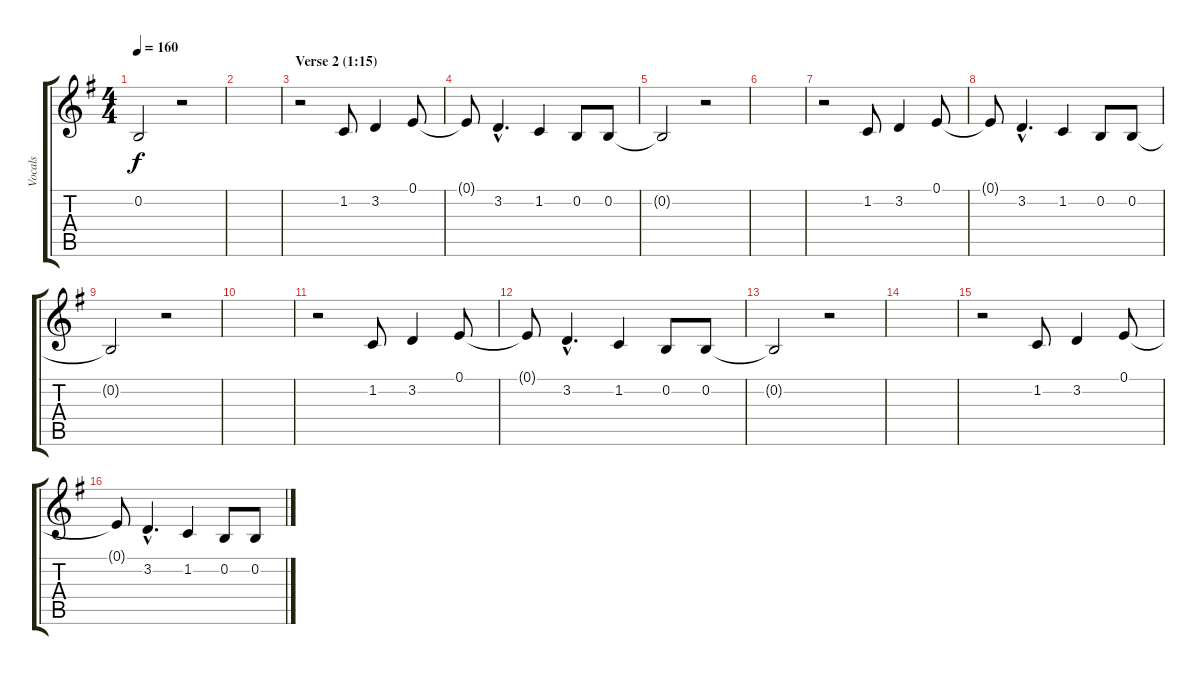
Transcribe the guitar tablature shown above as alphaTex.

\track ("Vocals" "Vocals") {instrument lead6voice}
\staff {score tabs}
\tuning (E4 B3 G3 D3 A2 E2) {hide}
\ts (4 4)
\tempo 160
\clef g2
\ks g
0.2{t}.2{dy f} r.2 |
|
\section ("" "Verse 2 (1:15)")
r.2 1.2.8 3.2.4 0.1.8 |
0.1{t}.8 3.2{hac}.4{d} 1.2.4 0.2.8 0.2.8 |
0.2{t}.2 r.2 |
|
r.2 1.2.8 3.2.4 0.1.8 |
0.1{t}.8 3.2{hac}.4{d} 1.2.4 0.2.8 0.2.8 |
0.2{t}.2 r.2 |
|
r.2 1.2.8 3.2.4 0.1.8 |
0.1{t}.8 3.2{hac}.4{d} 1.2.4 0.2.8 0.2.8 |
0.2{t}.2 r.2 |
|
r.2 1.2.8 3.2.4 0.1.8 |
0.1{t}.8 3.2{hac}.4{d} 1.2.4 0.2.8 0.2.8
